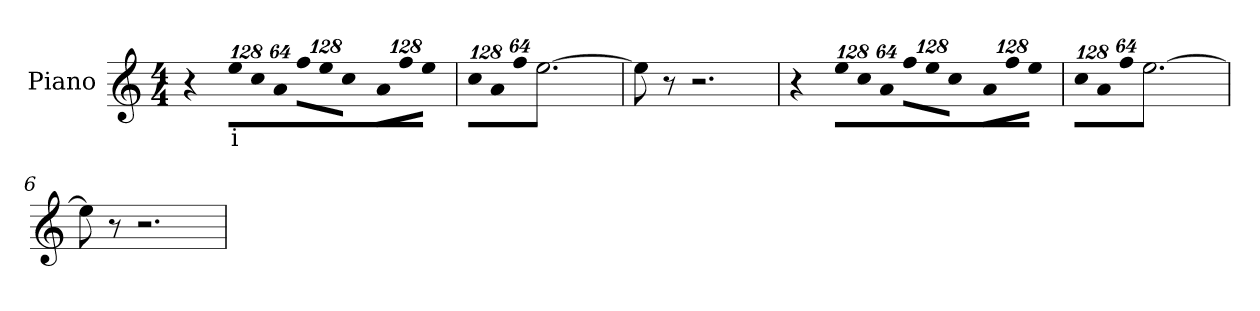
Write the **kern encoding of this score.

**kern	**text	**text	**text
*part1	*part1	*part1	*part1
*staff1	*staff1	*staff1	*staff1
*I"Piano	*	*	*
*I'Pno.	*	*	*
!!LO:PB:g=z
*clefG2	*	*	*
*k[]	*	*	*
*C:	*	*	*
*M4/4	*	*	*
*MM90	*	*	*
=1	=1	=1	=1
!	!LO:LY:b:color=#000000	!LO:LY:b:color=#000000	!LO:LY:b:color=#000000
4r	Am	Pedal: C#major	\!!Key of isolated melody well defined but juxtaposed against dissonant nonfunctional harmonies-
*Xbrackettup	*	*	*
!LO:N:vis=8	!	!	!
!	!LO:LY:b:color=#000000	!	!
1024%85eei\L	i	.	.
!LO:N:vis=8	!	!	!
1024%85cci\	.	.	.
!LO:N:vis=8	!	!	!
512%43ai\J	.	.	.
!LO:N:vis=8	!	!	!
1024%85ffi\L	.	.	.
!LO:N:vis=8	!	!	!
1024%85eei\	.	.	.
!LO:N:vis=8	!	!	!
512%43cci\J	.	.	.
!LO:N:vis=8	!	!	!
1024%85ai\L	.	.	.
!LO:N:vis=8	!	!	!
1024%85ffi\	.	.	.
!LO:N:vis=8	!	!	!
512%43eei\J	.	.	.
=2	=2	=2	=2
!LO:N:vis=8	!	!	!
1024%85cci\L	.	.	.
!LO:N:vis=8	!	!	!
1024%85ai\	.	.	.
!LO:N:vis=8	!	!	!
512%43ffi\J	.	.	.
[>2.eei\	.	.	.
!!LO:LB:g=z
=3	=3	=3	=3
8eei\]	.	.	.
8r	.	.	.
!	!LO:LY:b:color=#000000	!	!
2.r	Pedal: C§aug	.	.
=4	=4	=4	=4
4r	.	.	.
!LO:N:vis=8	!	!	!
1024%85eei\L	.	.	.
!LO:N:vis=8	!	!	!
1024%85cci\	.	.	.
!LO:N:vis=8	!	!	!
512%43ai\J	.	.	.
!LO:N:vis=8	!	!	!
1024%85ffi\L	.	.	.
!LO:N:vis=8	!	!	!
1024%85eei\	.	.	.
!LO:N:vis=8	!	!	!
512%43cci\J	.	.	.
!LO:N:vis=8	!	!	!
1024%85ai\L	.	.	.
!LO:N:vis=8	!	!	!
1024%85ffi\	.	.	.
!LO:N:vis=8	!	!	!
512%43eei\J	.	.	.
=5	=5	=5	=5
!LO:N:vis=8	!	!	!
1024%85cci\L	.	.	.
!LO:N:vis=8	!	!	!
1024%85ai\	.	.	.
!LO:N:vis=8	!	!	!
512%43ffi\J	.	.	.
[>2.eei\	.	.	.
=6	=6	=6	=6
8eei\]	.	.	.
8r	.	.	.
!	!LO:LY:b:color=#000000	!	!
2.r	;;	.	.
=	=	=	=
*-	*-	*-	*-
